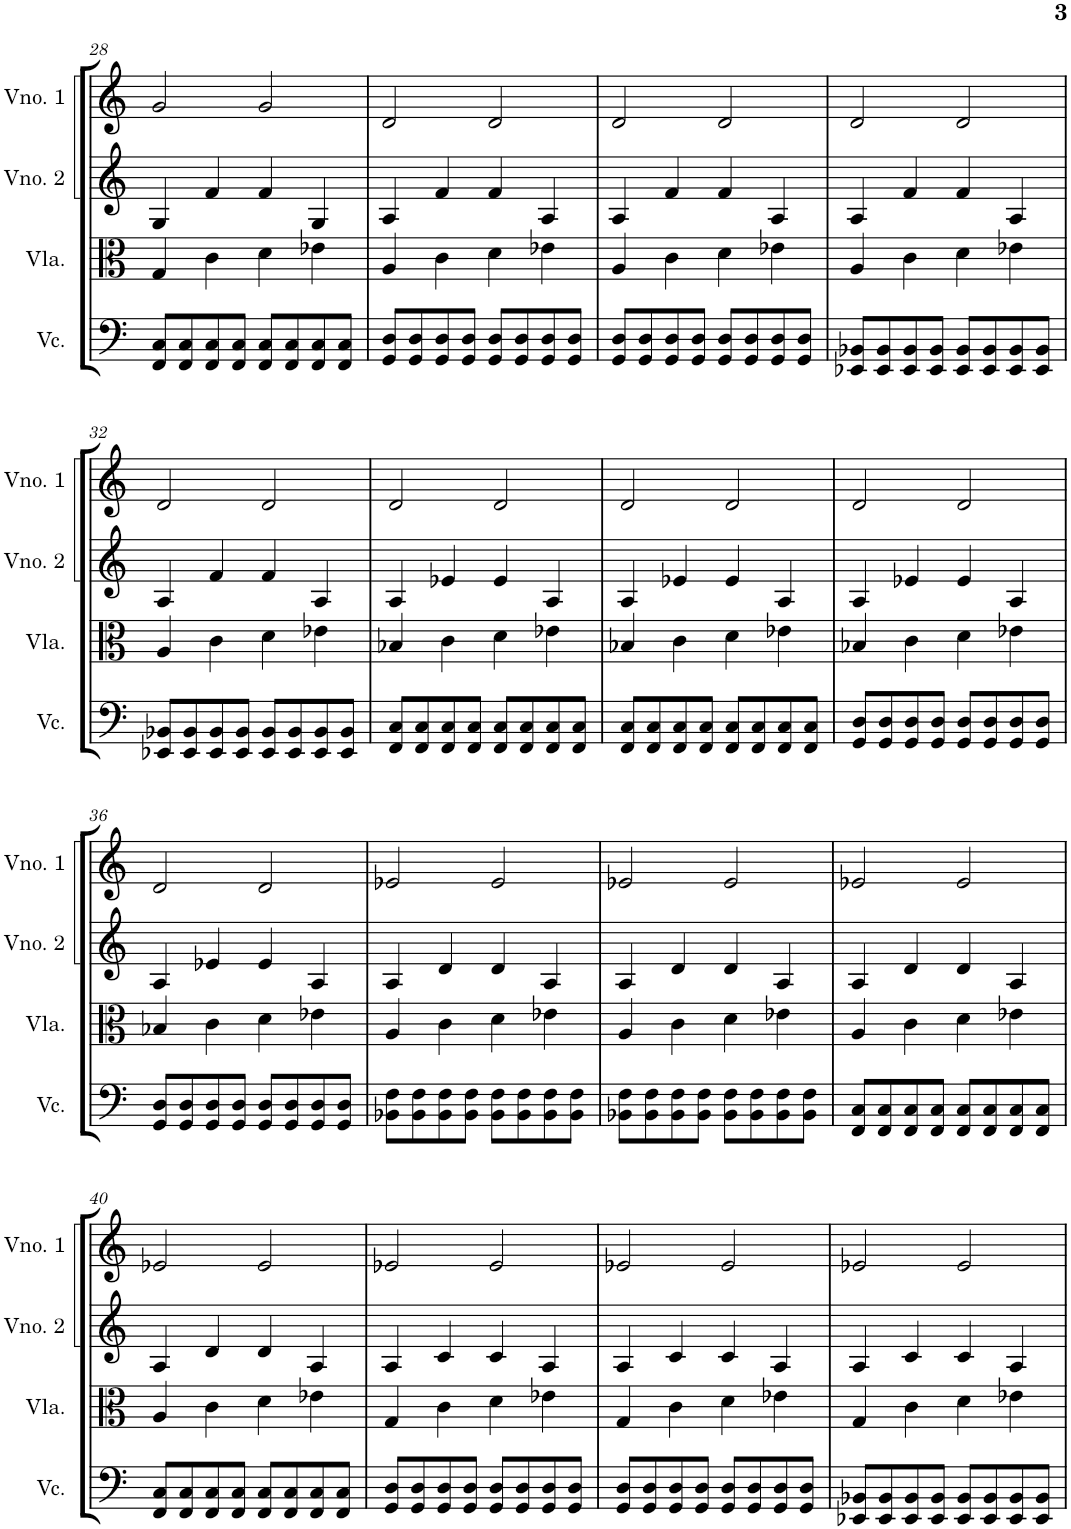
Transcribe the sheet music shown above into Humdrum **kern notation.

**kern	**kern	**kern	**kern
*part4	*part3	*part2	*part1
*staff4	*staff3	*staff2	*staff1
*I"Violoncelo	*I"Viola	*I"Violino 2	*I"Violino 1
*I'Vc.	*I'Vla.	*I'Vno. 2	*I'Vno. 1
!!LO:PB:g=z
*clefF4	*clefC3	*clefG2	*clefG2
*k[]	*k[]	*k[]	*k[]
*M4/4	*M4/4	*M4/4	*M4/4
=28	=28	=28	=28
8FF/ 8C/L	4G/	4G/	2g/
8FF/ 8C/	.	.	.
8FF/ 8C/	4c\	4f/	.
8FF/ 8C/J	.	.	.
8FF/ 8C/L	4d\	4f/	2g/
8FF/ 8C/	.	.	.
8FF/ 8C/	4e-X\	4G/	.
8FF/ 8C/J	.	.	.
=29	=29	=29	=29
8GG/ 8D/L	4A/	4A/	2d/
8GG/ 8D/	.	.	.
8GG/ 8D/	4c\	4f/	.
8GG/ 8D/J	.	.	.
8GG/ 8D/L	4d\	4f/	2d/
8GG/ 8D/	.	.	.
8GG/ 8D/	4e-X\	4A/	.
8GG/ 8D/J	.	.	.
=30	=30	=30	=30
8GG/ 8D/L	4A/	4A/	2d/
8GG/ 8D/	.	.	.
8GG/ 8D/	4c\	4f/	.
8GG/ 8D/J	.	.	.
8GG/ 8D/L	4d\	4f/	2d/
8GG/ 8D/	.	.	.
8GG/ 8D/	4e-X\	4A/	.
8GG/ 8D/J	.	.	.
=31	=31	=31	=31
8EE-X/ 8BB-X/L	4A/	4A/	2d/
8EE-/ 8BB-/	.	.	.
8EE-/ 8BB-/	4c\	4f/	.
8EE-/ 8BB-/J	.	.	.
8EE-/ 8BB-/L	4d\	4f/	2d/
8EE-/ 8BB-/	.	.	.
8EE-/ 8BB-/	4e-X\	4A/	.
8EE-/ 8BB-/J	.	.	.
!!LO:LB:g=z
=32	=32	=32	=32
8EE-X/ 8BB-X/L	4A/	4A/	2d/
8EE-/ 8BB-/	.	.	.
8EE-/ 8BB-/	4c\	4f/	.
8EE-/ 8BB-/J	.	.	.
8EE-/ 8BB-/L	4d\	4f/	2d/
8EE-/ 8BB-/	.	.	.
8EE-/ 8BB-/	4e-X\	4A/	.
8EE-/ 8BB-/J	.	.	.
=33	=33	=33	=33
8FF/ 8C/L	4B-X/	4A/	2d/
8FF/ 8C/	.	.	.
8FF/ 8C/	4c\	4e-X/	.
8FF/ 8C/J	.	.	.
8FF/ 8C/L	4d\	4e-/	2d/
8FF/ 8C/	.	.	.
8FF/ 8C/	4e-X\	4A/	.
8FF/ 8C/J	.	.	.
=34	=34	=34	=34
8FF/ 8C/L	4B-X/	4A/	2d/
8FF/ 8C/	.	.	.
8FF/ 8C/	4c\	4e-X/	.
8FF/ 8C/J	.	.	.
8FF/ 8C/L	4d\	4e-/	2d/
8FF/ 8C/	.	.	.
8FF/ 8C/	4e-X\	4A/	.
8FF/ 8C/J	.	.	.
=35	=35	=35	=35
8GG/ 8D/L	4B-X/	4A/	2d/
8GG/ 8D/	.	.	.
8GG/ 8D/	4c\	4e-X/	.
8GG/ 8D/J	.	.	.
8GG/ 8D/L	4d\	4e-/	2d/
8GG/ 8D/	.	.	.
8GG/ 8D/	4e-X\	4A/	.
8GG/ 8D/J	.	.	.
!!LO:LB:g=z
=36	=36	=36	=36
8GG/ 8D/L	4B-X/	4A/	2d/
8GG/ 8D/	.	.	.
8GG/ 8D/	4c\	4e-X/	.
8GG/ 8D/J	.	.	.
8GG/ 8D/L	4d\	4e-/	2d/
8GG/ 8D/	.	.	.
8GG/ 8D/	4e-X\	4A/	.
8GG/ 8D/J	.	.	.
=37	=37	=37	=37
8BB-X\ 8F\L	4A/	4A/	2e-X/
8BB-\ 8F\	.	.	.
8BB-\ 8F\	4c\	4d/	.
8BB-\ 8F\J	.	.	.
8BB-\ 8F\L	4d\	4d/	2e-/
8BB-\ 8F\	.	.	.
8BB-\ 8F\	4e-X\	4A/	.
8BB-\ 8F\J	.	.	.
=38	=38	=38	=38
8BB-X\ 8F\L	4A/	4A/	2e-X/
8BB-\ 8F\	.	.	.
8BB-\ 8F\	4c\	4d/	.
8BB-\ 8F\J	.	.	.
8BB-\ 8F\L	4d\	4d/	2e-/
8BB-\ 8F\	.	.	.
8BB-\ 8F\	4e-X\	4A/	.
8BB-\ 8F\J	.	.	.
=39	=39	=39	=39
8FF/ 8C/L	4A/	4A/	2e-X/
8FF/ 8C/	.	.	.
8FF/ 8C/	4c\	4d/	.
8FF/ 8C/J	.	.	.
8FF/ 8C/L	4d\	4d/	2e-/
8FF/ 8C/	.	.	.
8FF/ 8C/	4e-X\	4A/	.
8FF/ 8C/J	.	.	.
!!LO:LB:g=z
=40	=40	=40	=40
8FF/ 8C/L	4A/	4A/	2e-X/
8FF/ 8C/	.	.	.
8FF/ 8C/	4c\	4d/	.
8FF/ 8C/J	.	.	.
8FF/ 8C/L	4d\	4d/	2e-/
8FF/ 8C/	.	.	.
8FF/ 8C/	4e-X\	4A/	.
8FF/ 8C/J	.	.	.
=41	=41	=41	=41
8GG/ 8D/L	4G/	4A/	2e-X/
8GG/ 8D/	.	.	.
8GG/ 8D/	4c\	4c/	.
8GG/ 8D/J	.	.	.
8GG/ 8D/L	4d\	4c/	2e-/
8GG/ 8D/	.	.	.
8GG/ 8D/	4e-X\	4A/	.
8GG/ 8D/J	.	.	.
=42	=42	=42	=42
8GG/ 8D/L	4G/	4A/	2e-X/
8GG/ 8D/	.	.	.
8GG/ 8D/	4c\	4c/	.
8GG/ 8D/J	.	.	.
8GG/ 8D/L	4d\	4c/	2e-/
8GG/ 8D/	.	.	.
8GG/ 8D/	4e-X\	4A/	.
8GG/ 8D/J	.	.	.
=43	=43	=43	=43
8EE-X/ 8BB-X/L	4G/	4A/	2e-X/
8EE-/ 8BB-/	.	.	.
8EE-/ 8BB-/	4c\	4c/	.
8EE-/ 8BB-/J	.	.	.
8EE-/ 8BB-/L	4d\	4c/	2e-/
8EE-/ 8BB-/	.	.	.
8EE-/ 8BB-/	4e-X\	4A/	.
8EE-/ 8BB-/J	.	.	.
=	=	=	=
*-	*-	*-	*-
